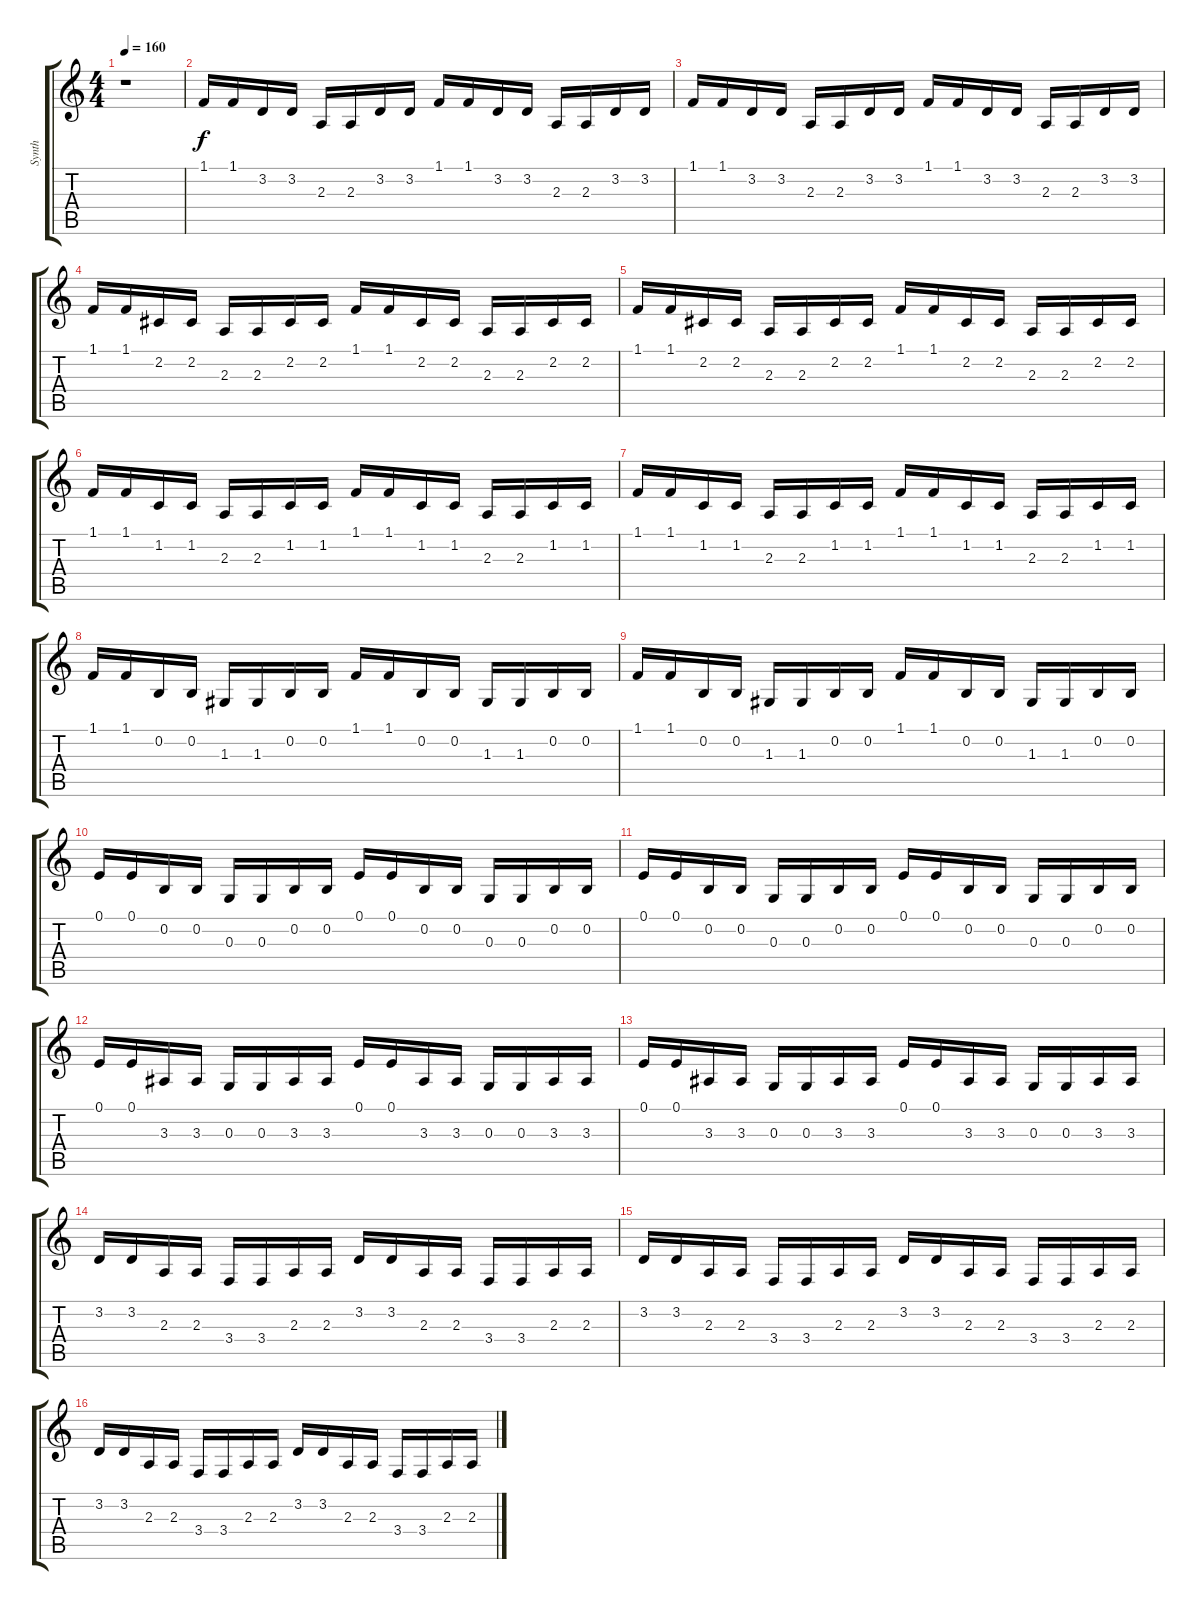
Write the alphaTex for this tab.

\track ("Synth" "Synth") {instrument pizzicatostrings}
\staff {score tabs}
\tuning (E4 B3 G3 D3 A2 E2) {hide}
\ts (4 4)
\tempo 160
\clef g2
\ks c
r.1{dy f} |
1.1.16 1.1.16 3.2.16 3.2.16 2.3.16 2.3.16 3.2.16 3.2.16 1.1.16 1.1.16 3.2.16 3.2.16 2.3.16 2.3.16 3.2.16 3.2.16 |
1.1.16 1.1.16 3.2.16 3.2.16 2.3.16 2.3.16 3.2.16 3.2.16 1.1.16 1.1.16 3.2.16 3.2.16 2.3.16 2.3.16 3.2.16 3.2.16 |
1.1.16 1.1.16 2.2.16 2.2.16 2.3.16 2.3.16 2.2.16 2.2.16 1.1.16 1.1.16 2.2.16 2.2.16 2.3.16 2.3.16 2.2.16 2.2.16 |
1.1.16 1.1.16 2.2.16 2.2.16 2.3.16 2.3.16 2.2.16 2.2.16 1.1.16 1.1.16 2.2.16 2.2.16 2.3.16 2.3.16 2.2.16 2.2.16 |
1.1.16 1.1.16 1.2.16 1.2.16 2.3.16 2.3.16 1.2.16 1.2.16 1.1.16 1.1.16 1.2.16 1.2.16 2.3.16 2.3.16 1.2.16 1.2.16 |
1.1.16 1.1.16 1.2.16 1.2.16 2.3.16 2.3.16 1.2.16 1.2.16 1.1.16 1.1.16 1.2.16 1.2.16 2.3.16 2.3.16 1.2.16 1.2.16 |
1.1.16 1.1.16 0.2.16 0.2.16 1.3.16 1.3.16 0.2.16 0.2.16 1.1.16 1.1.16 0.2.16 0.2.16 1.3.16 1.3.16 0.2.16 0.2.16 |
1.1.16 1.1.16 0.2.16 0.2.16 1.3.16 1.3.16 0.2.16 0.2.16 1.1.16 1.1.16 0.2.16 0.2.16 1.3.16 1.3.16 0.2.16 0.2.16 |
0.1.16 0.1.16 0.2.16 0.2.16 0.3.16 0.3.16 0.2.16 0.2.16 0.1.16 0.1.16 0.2.16 0.2.16 0.3.16 0.3.16 0.2.16 0.2.16 |
0.1.16 0.1.16 0.2.16 0.2.16 0.3.16 0.3.16 0.2.16 0.2.16 0.1.16 0.1.16 0.2.16 0.2.16 0.3.16 0.3.16 0.2.16 0.2.16 |
0.1.16 0.1.16 3.3.16 3.3.16 0.3.16 0.3.16 3.3.16 3.3.16 0.1.16 0.1.16 3.3.16 3.3.16 0.3.16 0.3.16 3.3.16 3.3.16 |
0.1.16 0.1.16 3.3.16 3.3.16 0.3.16 0.3.16 3.3.16 3.3.16 0.1.16 0.1.16 3.3.16 3.3.16 0.3.16 0.3.16 3.3.16 3.3.16 |
3.2.16 3.2.16 2.3.16 2.3.16 3.4.16 3.4.16 2.3.16 2.3.16 3.2.16 3.2.16 2.3.16 2.3.16 3.4.16 3.4.16 2.3.16 2.3.16 |
3.2.16 3.2.16 2.3.16 2.3.16 3.4.16 3.4.16 2.3.16 2.3.16 3.2.16 3.2.16 2.3.16 2.3.16 3.4.16 3.4.16 2.3.16 2.3.16 |
3.2.16 3.2.16 2.3.16 2.3.16 3.4.16 3.4.16 2.3.16 2.3.16 3.2.16 3.2.16 2.3.16 2.3.16 3.4.16 3.4.16 2.3.16 2.3.16
